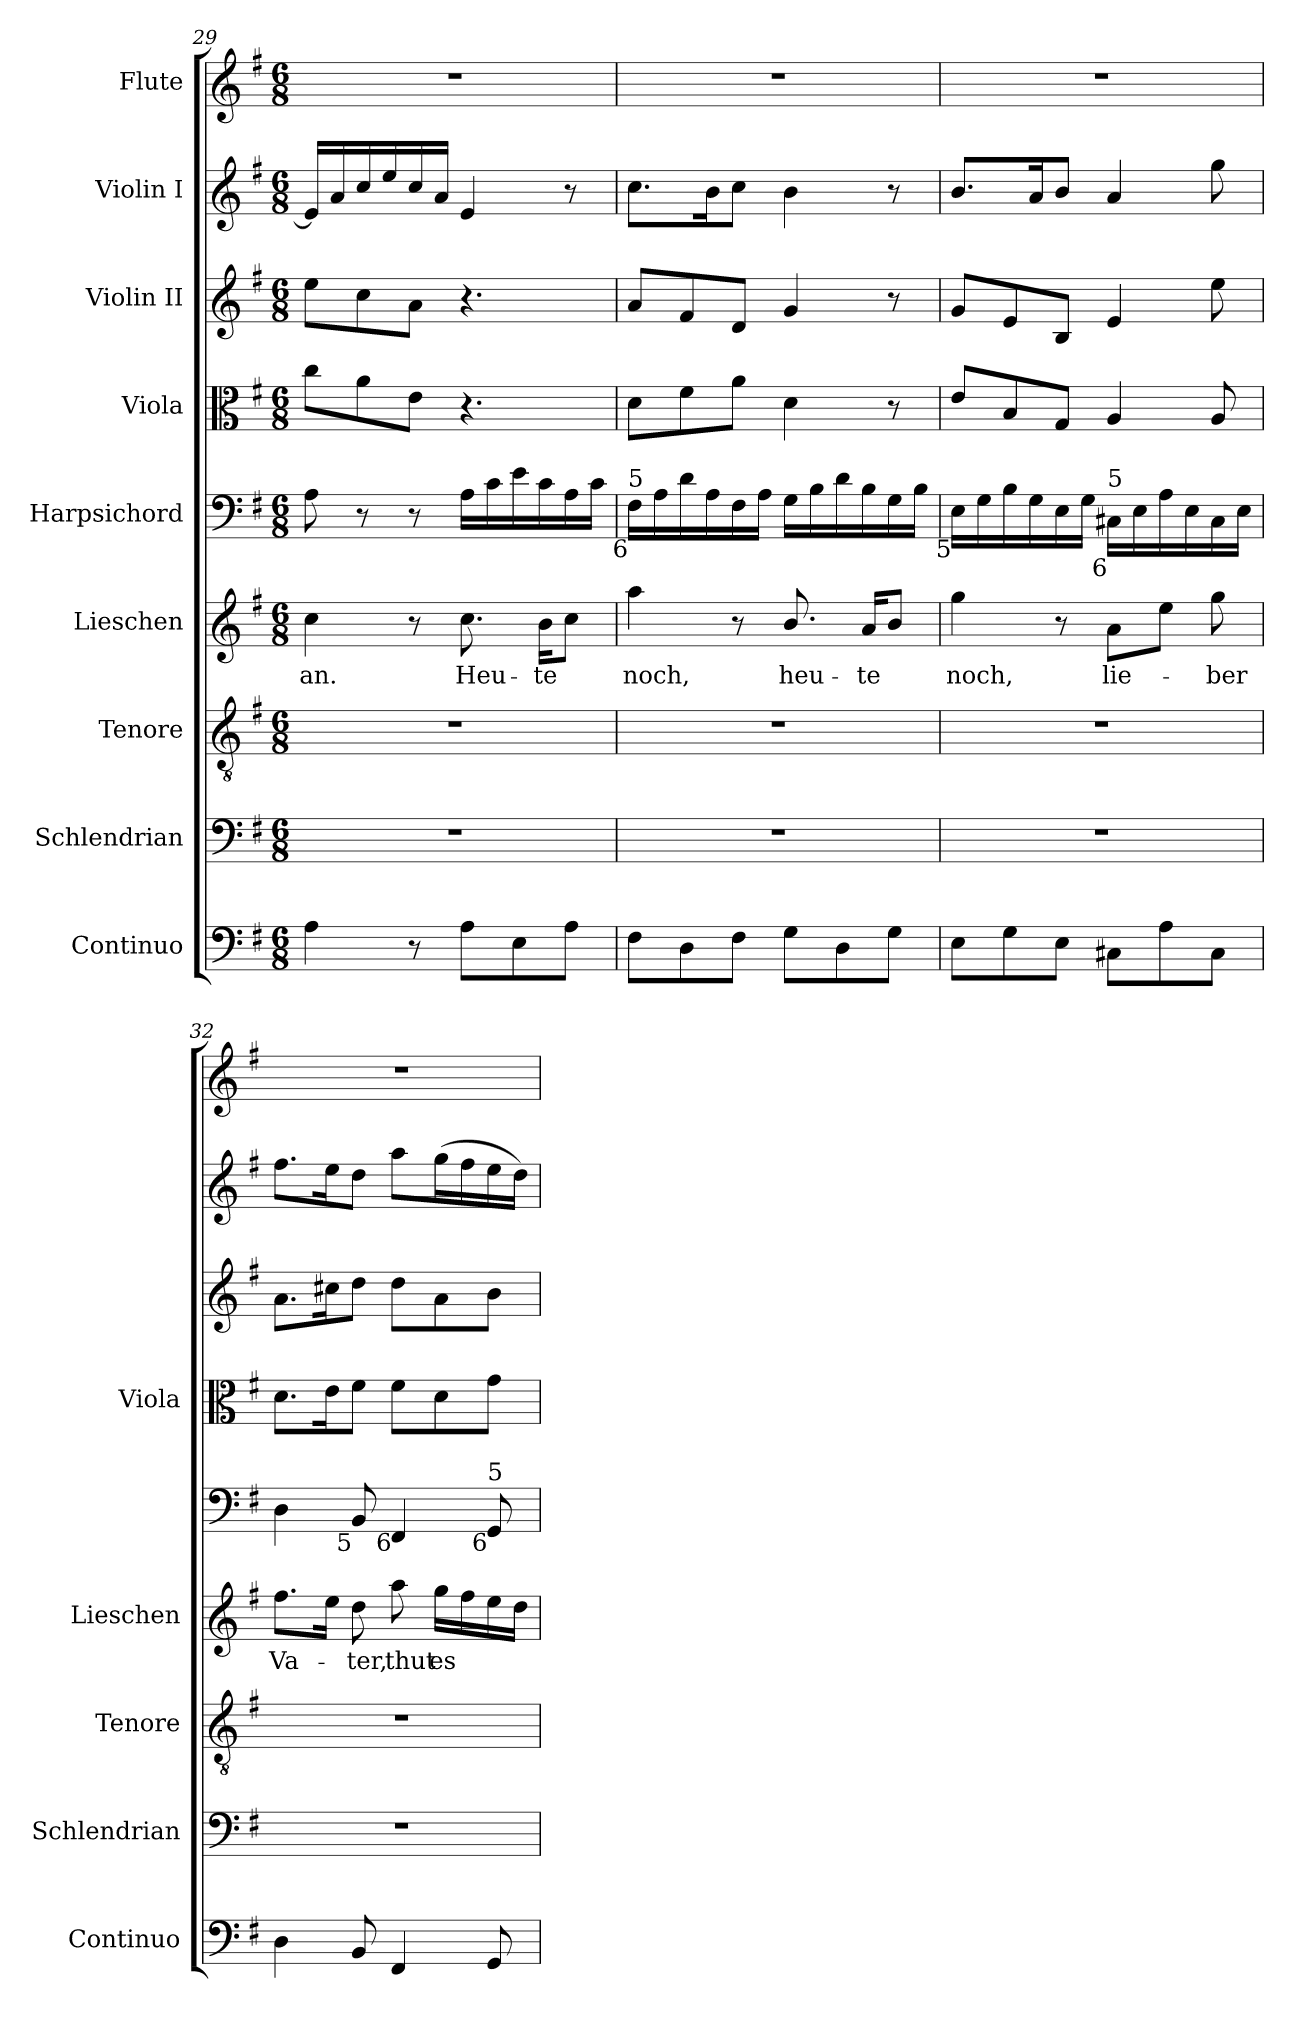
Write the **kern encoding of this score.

**kern	**kern	**kern	**kern	**text	**kern	**kern	**kern	**kern	**kern
*part9	*part8	*part7	*part6	*part6	*part5	*part4	*part3	*part2	*part1
*staff9	*staff8	*staff7	*staff6	*staff6	*staff5	*staff4	*staff3	*staff2	*staff1
*I"Continuo	*I"Schlendrian	*I"Tenore	*I"Lieschen	*	*I"Harpsichord	*I"Viola	*I"Violin II	*I"Violin I	*I"Flute
*I'Continuo	*I'Schlendrian	*I'Tenore	*I'Lieschen	*	*	*I'Viola	*	*	*
*clefF4	*clefF4	*clefGv2	*clefG2	*	*clefF4	*clefC3	*clefG2	*clefG2	*clefG2
*	*	*ITrd7c12	*	*	*	*	*	*	*
*k[f#]	*k[f#]	*k[f#]	*k[f#]	*	*k[f#]	*k[f#]	*k[f#]	*k[f#]	*k[f#]
*G:	*G:	*G:	*G:	*	*G:	*G:	*G:	*G:	*G:
*M6/8	*M6/8	*M6/8	*M6/8	*	*M6/8	*M6/8	*M6/8	*M6/8	*M6/8
=29	=29	=29	=29	=29	=29	=29	=29	=29	=29
!	!LO:N:vis=1	!LO:N:vis=1	!	!	!	!	!	!	!
!	!	!	!	!LO:LY:b:color=#000000	!	!	!	!	!LO:N:vis=1
4Ai\	2.r	2.r	4cci\	an.	8Ai\	8cci\L	8eei\L	16ei/LL]	2.r
.	.	.	.	.	.	.	.	16ai/	.
.	.	.	.	.	8r	8ai\	8cci\	16cci/	.
.	.	.	.	.	.	.	.	16eei/	.
8r	.	.	8r	.	8r	8ei\J	8ai\J	16cci/	.
.	.	.	.	.	.	.	.	16ai/JJ	.
!	!	!	!	!LO:LY:b:color=#000000	!	!	!	!	!
8Ai\L	.	.	8.cci\	Heu-	16Ai\LL	4.r	4.r	4ei/	.
.	.	.	.	.	16ci\	.	.	.	.
8Ei\	.	.	.	.	16ei\	.	.	.	.
!	!	!	!	!LO:LY:b:color=#000000	!	!	!	!	!
.	.	.	16bi\KL	-te	16ci\	.	.	.	.
8Ai\J	.	.	8cci\J	.	16Ai\	.	.	8r	.
.	.	.	.	.	16ci\JJ	.	.	.	.
=30	=30	=30	=30	=30	=30	=30	=30	=30	=30
!	!LO:N:vis=1	!LO:N:vis=1	!	!	!	!	!	!	!
!	!	!	!	!	!LO:TX:b:rj:t=6	!	!	!	!
!	!	!	!	!	!LO:TX:t=5	!	!	!	!
!	!	!	!	!LO:LY:b:color=#000000	!	!	!	!	!LO:N:vis=1
8F#i\L	2.r	2.r	4aai\	noch,	16F#i\LL	8di\L	8ai/L	8.cci\L	2.r
.	.	.	.	.	16Ai\	.	.	.	.
8Di\	.	.	.	.	16di\	8f#i\	8f#i/	.	.
.	.	.	.	.	16Ai\	.	.	16bi\k	.
8F#i\J	.	.	8r	.	16F#i\	8ai\J	8di/J	8cci\J	.
.	.	.	.	.	16Ai\JJ	.	.	.	.
!	!	!	!	!LO:LY:b:color=#000000	!	!	!	!	!
8Gi\L	.	.	8.bi/	heu-	16Gi\LL	4di\	4gi/	4bi\	.
.	.	.	.	.	16Bi\	.	.	.	.
8Di\	.	.	.	.	16di\	.	.	.	.
!	!	!	!	!LO:LY:b:color=#000000	!	!	!	!	!
.	.	.	16ai/KL	-te	16Bi\	.	.	.	.
8Gi\J	.	.	8bi/J	.	16Gi\	8r	8r	8r	.
.	.	.	.	.	16Bi\JJ	.	.	.	.
!!LO:PB:g=z
=31	=31	=31	=31	=31	=31	=31	=31	=31	=31
!	!LO:N:vis=1	!LO:N:vis=1	!	!	!	!	!	!	!
!	!	!	!	!	!LO:TX:b:rj:t=5	!	!	!	!
!	!	!	!	!LO:LY:b:color=#000000	!	!	!	!	!LO:N:vis=1
8Ei\L	2.r	2.r	4ggi\	noch,	16Ei\LL	8ei/L	8gi/L	8.bi/L	2.r
.	.	.	.	.	16Gi\	.	.	.	.
8Gi\	.	.	.	.	16Bi\	8Bi/	8ei/	.	.
.	.	.	.	.	16Gi\	.	.	16ai/k	.
8Ei\J	.	.	8r	.	16Ei\	8Gi/J	8Bi/J	8bi/J	.
.	.	.	.	.	16Gi\JJ	.	.	.	.
!	!	!	!	!	!LO:TX:b:rj:t=6	!	!	!	!
!	!	!	!	!	!LO:TX:t=5	!	!	!	!
!	!	!	!	!LO:LY:b:color=#000000	!	!	!	!	!
8C#Xi\L	.	.	8ai\L	lie-	16C#Xi\LL	4Ai/	4ei/	4ai/	.
.	.	.	.	.	16Ei\	.	.	.	.
8Ai\	.	.	8eei\J	.	16Ai\	.	.	.	.
.	.	.	.	.	16Ei\	.	.	.	.
!	!	!	!	!LO:LY:b:color=#000000	!	!	!	!	!
8C#i\J	.	.	8ggi\	-ber	16C#i\	8Ai/	8eei\	8ggi\	.
.	.	.	.	.	16Ei\JJ	.	.	.	.
=32	=32	=32	=32	=32	=32	=32	=32	=32	=32
!	!LO:N:vis=1	!LO:N:vis=1	!	!	!	!	!	!	!
!	!	!	!	!LO:LY:b:color=#000000	!	!	!	!	!LO:N:vis=1
4Di\	2.r	2.r	8.ff#i\L	Va-	4Di\	8.di\L	8.ai\L	8.ff#i\L	2.r
.	.	.	16eei\Jk	.	.	16ei\k	16cc#Xi\k	16eei\k	.
!	!	!	!	!	!LO:TX:b:rj:t=5	!	!	!	!
!	!	!	!	!LO:LY:b:color=#000000	!	!	!	!	!
8BBi/	.	.	8ddi\	-ter,	8BBi/	8f#i\J	8ddi\J	8ddi\J	.
!	!	!	!	!	!LO:TX:b:rj:t=6	!	!	!	!
!	!	!	!	!LO:LY:b:color=#000000	!	!	!	!	!
4FF#i/	.	.	8aai\	thut	4FF#i/	8f#i\L	8ddi\L	8aai\L	.
!	!	!	!	!LO:LY:b:color=#000000	!	!	!	!	!
.	.	.	16ggi\LL	es	.	8di\	8ai\	(16ggi\L	.
.	.	.	16ff#i\	.	.	.	.	16ff#i\	.
!	!	!	!	!	!LO:TX:b:rj:t=6	!	!	!	!
!	!	!	!	!	!LO:TX:t=5	!	!	!	!
8GGi/	.	.	16eei\	.	8GGi/	8gi\J	8bi\J	16eei\	.
.	.	.	16ddi\JJ	.	.	.	.	16ddi\JJ)	.
=	=	=	=	=	=	=	=	=	=
*-	*-	*-	*-	*-	*-	*-	*-	*-	*-
